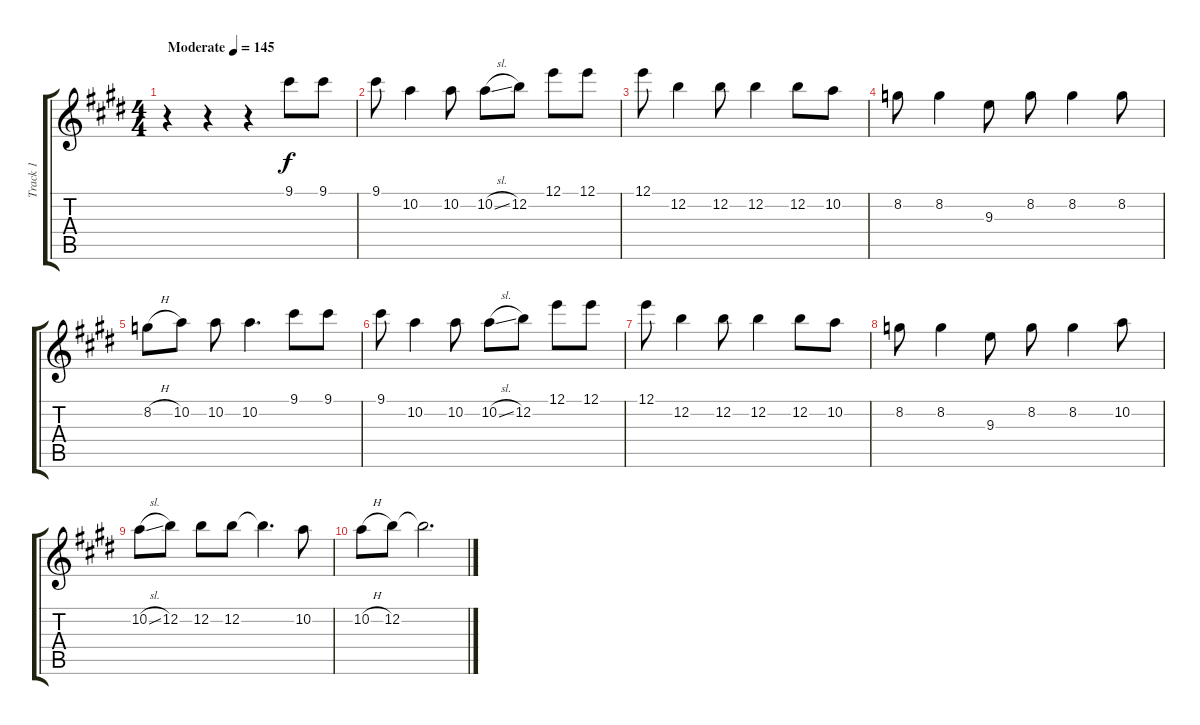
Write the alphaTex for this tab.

\track ("Track 1" "Track 1") {instrument acousticguitarsteel}
\staff {score tabs}
\tuning (E4 B3 G3 D3 A2 E2) {hide}
\ts (4 4)
\tempo (145 "Moderate")
\clef g2
\ks e
r.4{dy f instrument acousticguitarsteel} r.4 r.4 9.1.8 9.1.8 |
9.1.8 10.2.4 10.2.8 10.2{sl}.8 12.2.8 12.1.8 12.1.8 |
12.1.8 12.2.4 12.2.8 12.2.4 12.2.8 10.2.8 |
8.2.8 8.2.4 9.3.8 8.2.8 8.2.4 8.2.8 |
8.2{h}.8 10.2.8 10.2.8 10.2.4{d} 9.1.8 9.1.8 |
9.1.8 10.2.4 10.2.8 10.2{sl}.8 12.2.8 12.1.8 12.1.8 |
12.1.8 12.2.4 12.2.8 12.2.4 12.2.8 10.2.8 |
8.2.8 8.2.4 9.3.8 8.2.8 8.2.4 10.2.8 |
10.2{sl}.8 12.2.8 12.2.8 12.2.8 12.2{t}.4{d} 10.2.8 |
10.2{h}.8 12.2.8 12.2{t}.2{d}
